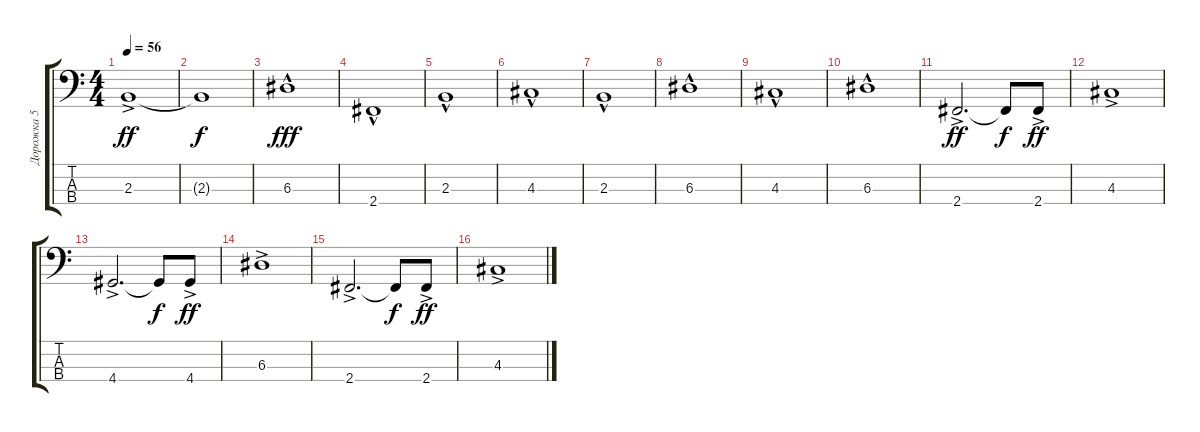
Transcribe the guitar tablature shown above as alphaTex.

\track ("Дорожка 5" "Дорожка 5") {instrument electricbassfinger}
\staff {score tabs}
\tuning (G2 D2 A1 E1) {hide}
\ts (4 4)
\tempo 56
\clef f4
\ks c
2.3{ac}.1{dy ff volume 0} |
2.3{t}.1{dy f} |
6.3{hac}.1{dy fff volume 16} |
2.4{hac}.1 |
2.3{hac}.1 |
4.3{hac}.1 |
2.3{hac}.1 |
6.3{hac}.1 |
4.3{hac}.1 |
6.3{hac}.1 |
2.4{ac}.2{d dy ff} 2.4{t}.8{dy f} 2.4{ac}.8{dy ff} |
4.3{ac}.1 |
4.4{ac}.2{d} 4.4{t}.8{dy f} 4.4{ac}.8{dy ff} |
6.3{ac}.1 |
2.4{ac}.2{d} 2.4{t}.8{dy f} 2.4{ac}.8{dy ff} |
4.3{ac}.1
